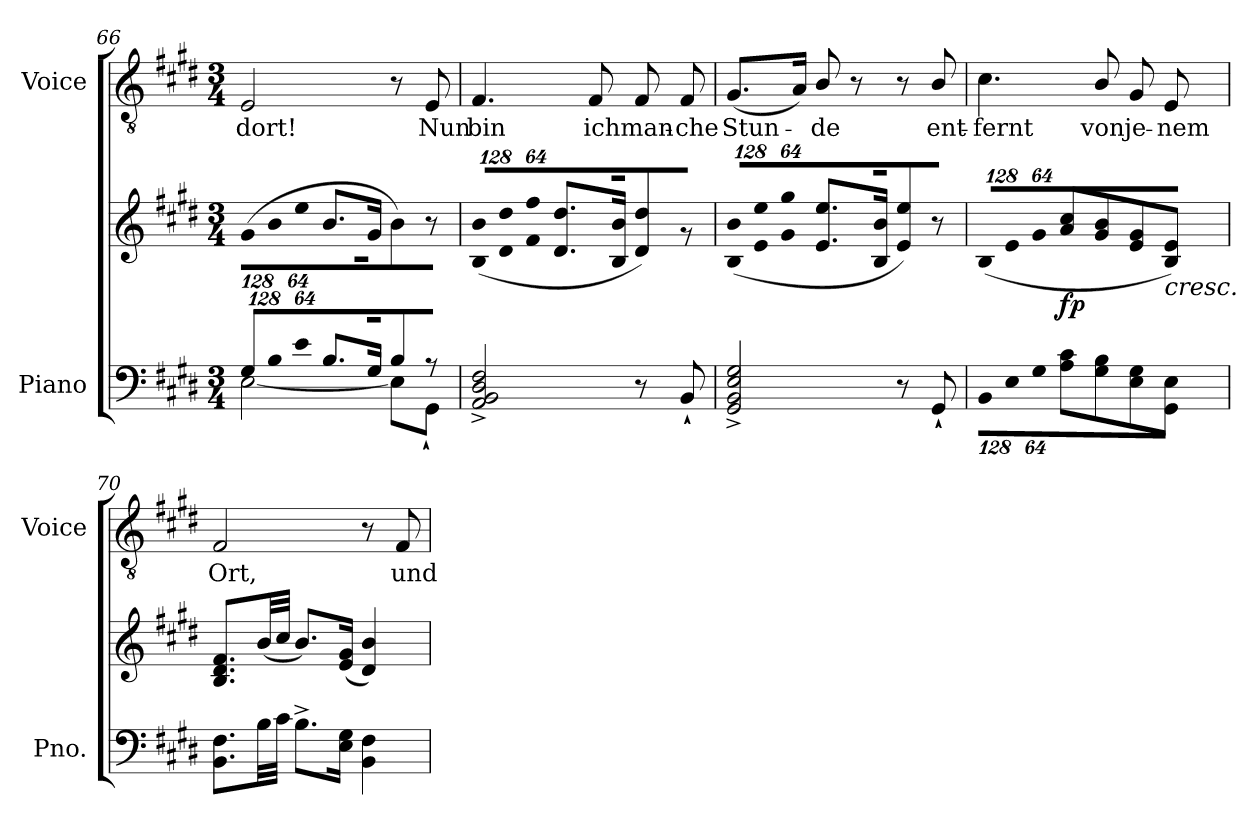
**kern	**kern	**dynam	**kern	**text
*part2	*part2	*part2	*part1	*part1
*staff3	*staff2	*staff2/3	*staff1	*staff1
*I"Piano	*	*	*I"Voice	*
*I'Pno.	*	*	*I'Voice	*
*clefF4	*clefG2	*	*clefGv2	*
*k[f#c#g#d#]	*k[f#c#g#d#]	*	*k[f#c#g#d#]	*
*E:	*E:	*	*E:	*
*M3/4	*M3/4	*	*M3/4	*
*Xbrackettup	*	*	*	*
=66	=66	=66	=66	=66
!LO:N:vis=8	!	!	!	!
*^	*	*	*	*
*	*	*Xbrackettup	*	*	*
!	!	!LO:N:vis=8	!	!	!
!	!	!	!	!	!LO:LY:b:color=#000000
1024%85G#i/L	[2Ei\	(1024%85g#i\L	.	2Ei/	dort!
!LO:N:vis=8	!	!LO:N:vis=8	!	!	!
1024%85Bi/	.	1024%85bi\	.	.	.
!LO:N:vis=8	!	!LO:N:vis=8	!	!	!
512%43ei/J	.	512%43eei\J	.	.	.
8.Bi/L	.	8.bi/L	.	.	.
16G#i/Jk	.	16g#i/Jk	.	.	.
8Bi/	8Ei\L]	8bi\)	.	8r	.
!	!	!	!	!	!LO:LY:b:color=#000000
8r	8GG#`i\J	8r	.	8Ei/	Nun
=67	=67	=67	=67	=67	=67
!	!	!LO:N:vis=8	!	!	!
*v	*v	*	*	*	*
*^	*	*	*	*
!	!	!	!	!	!LO:LY:b:color=#000000
*v	*v	*	*	*	*
2AAi/^ 2BBi^ 2D#i^ 2F#i^	(1024%85Bi/ 1024%85biL	.	4.F#i/	bin
!	!LO:N:vis=8	!	!	!
.	1024%85d#i/ 1024%85dd#i	.	.	.
!	!LO:N:vis=8	!	!	!
.	512%43f#i/ 512%43ff#iJ	.	.	.
.	8.d#i/ 8.dd#iL	.	.	.
!	!	!	!	!LO:LY:b:color=#000000
.	.	.	8F#i/	ich
.	16Bi/ 16biJk	.	.	.
!	!	!	!	!LO:LY:b:color=#000000
8r	8d#i/ 8dd#i)	.	8F#i/	man-
!	!	!	!	!LO:LY:b:color=#000000
8BB`i/	8r	.	8F#i/	-che
!!LO:LB:g=z
=68	=68	=68	=68	=68
!	!LO:N:vis=8	!	!	!
!	!	!	!	!LO:LY:b:color=#000000
2GG#i/^ 2BBi^ 2Ei^ 2G#i^	(1024%85Bi/ 1024%85biL	.	(8.G#i/L	Stun-
!	!LO:N:vis=8	!	!	!
.	1024%85ei/ 1024%85eei	.	.	.
!	!LO:N:vis=8	!	!	!
.	512%43g#i/ 512%43gg#iJ	.	.	.
.	.	.	16Ai/Jk)	.
!	!	!	!	!LO:LY:b:color=#000000
.	8.ei/ 8.eeiL	.	8Bi/	-de
.	.	.	8r	.
.	16Bi/ 16biJk	.	.	.
8r	8ei/ 8eei)	.	8r	.
!	!	!	!	!LO:LY:b:color=#000000
8GG#`i/	8r	.	8Bi/	ent-
=69	=69	=69	=69	=69
!LO:N:vis=8	!LO:N:vis=8	!	!	!
!	!	!	!	!LO:LY:b:color=#000000
1024%85BBi\L	(1024%85Bi/L	.	4.c#i\	-fernt
!LO:N:vis=8	!LO:N:vis=8	!	!	!
1024%85Ei\	1024%85ei/	[	.	.
!LO:N:vis=8	!LO:N:vis=8	!	!	!
512%43G#i\J	512%43g#i/J	]	.	.
8Ai\ 8c#iL	8ai/ 8cc#iL	fp	.	.
!	!	!	!	!LO:LY:b:color=#000000
8G#i\ 8Bi	8g#i/ 8bi	.	8Bi/	von
!	!	!	!	!LO:LY:b:color=#000000
8Ei\ 8G#i	8ei/ 8g#i	.	8G#i/	je-
!	!	!LO:HP:b	!	!
!	!	!LO:HP:n=1:b	!	!
!	!	!	!	!LO:LY:b:color=#000000
8GG#i\ 8EiJ	8Bi/ 8eiJ)	< >	8Ei/	-nem
=70	=70	=70	=70	=70
!	!	!	!	!LO:LY:b:color=#000000
8.BBi\ 8.F#iL	8.Bi/ 8.d#i 8.f#iL	.	2F#i/	Ort,
32Bi\LL	(32bi/LL	.	.	.
32c#i\JJJ	32cc#i/JJJ	.	.	.
8.B^i\L	8.bi/L)	.	.	.
16Ei\ 16G#iJk	(16ei/ 16g#iJk	.	.	.
4BBi\ 4F#i	4d#i/ 4bi)	.	8r	.
!	!	!	!	!LO:LY:b:color=#000000
.	.	.	8F#i/	und
=	=	=	=	=
*-	*-	*-	*-	*-
